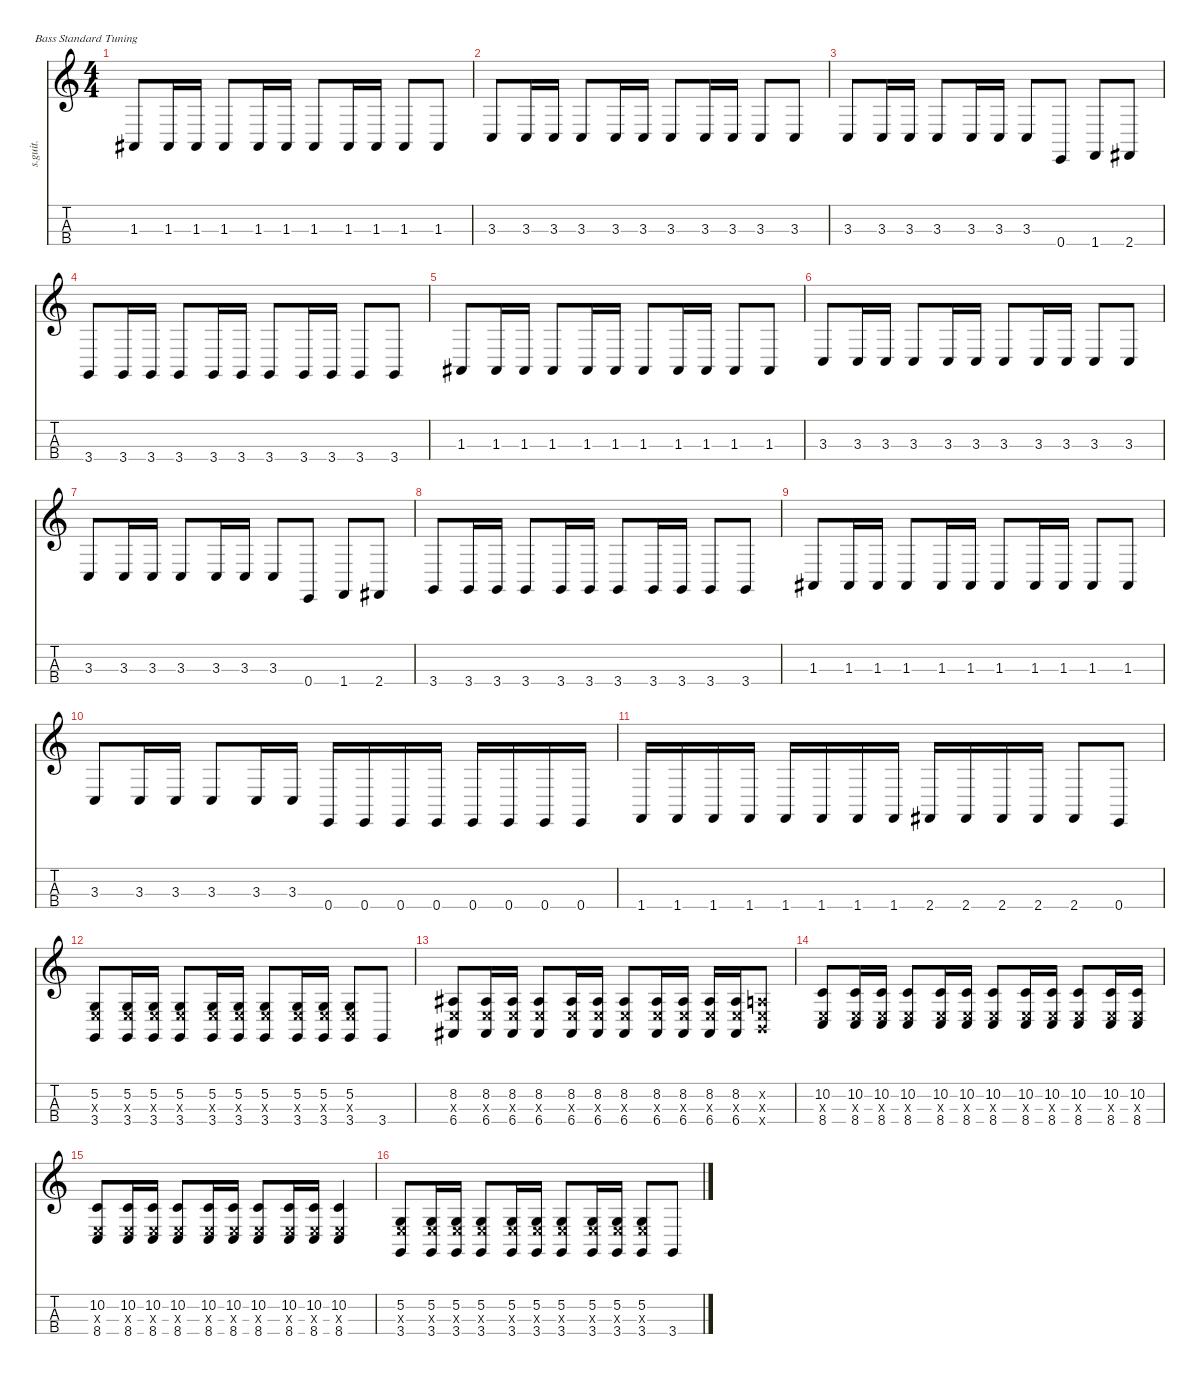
\defaultSystemsLayout 4
\hideDynamics
\bracketExtendMode nobrackets
\track ("Ed King (Bass Guitar)" "s.guit.") {instrument electricbasspick}
\staff {score tabs}
\tuning (G2 D2 A1 E1)
\ts (4 4)
\tempo (150 hide)
\clef g2
\ks c
1.3{acc #}.8{lyrics (0 "") lyrics (1 "") lyrics (2 "") lyrics (3 "") lyrics (4 "") dy f} 1.3{acc #}.16{lyrics (0 "") lyrics (1 "") lyrics (2 "") lyrics (3 "") lyrics (4 "")} 1.3{acc #}.16{lyrics (0 "") lyrics (1 "") lyrics (2 "") lyrics (3 "") lyrics (4 "")} 1.3{acc #}.8{lyrics (0 "") lyrics (1 "") lyrics (2 "") lyrics (3 "") lyrics (4 "")} 1.3{acc #}.16{lyrics (0 "") lyrics (1 "") lyrics (2 "") lyrics (3 "") lyrics (4 "")} 1.3{acc #}.16{lyrics (0 "") lyrics (1 "") lyrics (2 "") lyrics (3 "") lyrics (4 "")} 1.3{acc #}.8{lyrics (0 "") lyrics (1 "") lyrics (2 "") lyrics (3 "") lyrics (4 "")} 1.3{acc #}.16{lyrics (0 "") lyrics (1 "") lyrics (2 "") lyrics (3 "") lyrics (4 "")} 1.3{acc #}.16{lyrics (0 "") lyrics (1 "") lyrics (2 "") lyrics (3 "") lyrics (4 "")} 1.3{acc #}.8{lyrics (0 "") lyrics (1 "") lyrics (2 "") lyrics (3 "") lyrics (4 "")} 1.3{acc #}.8{lyrics (0 "") lyrics (1 "") lyrics (2 "") lyrics (3 "") lyrics (4 "")} |
3.3.8{lyrics (0 "") lyrics (1 "") lyrics (2 "") lyrics (3 "") lyrics (4 "")} 3.3.16{lyrics (0 "") lyrics (1 "") lyrics (2 "") lyrics (3 "") lyrics (4 "")} 3.3.16{lyrics (0 "") lyrics (1 "") lyrics (2 "") lyrics (3 "") lyrics (4 "")} 3.3.8{lyrics (0 "") lyrics (1 "") lyrics (2 "") lyrics (3 "") lyrics (4 "")} 3.3.16{lyrics (0 "") lyrics (1 "") lyrics (2 "") lyrics (3 "") lyrics (4 "")} 3.3.16{lyrics (0 "") lyrics (1 "") lyrics (2 "") lyrics (3 "") lyrics (4 "")} 3.3.8{lyrics (0 "") lyrics (1 "") lyrics (2 "") lyrics (3 "") lyrics (4 "")} 3.3.16{lyrics (0 "") lyrics (1 "") lyrics (2 "") lyrics (3 "") lyrics (4 "")} 3.3.16{lyrics (0 "") lyrics (1 "") lyrics (2 "") lyrics (3 "") lyrics (4 "")} 3.3.8{lyrics (0 "") lyrics (1 "") lyrics (2 "") lyrics (3 "") lyrics (4 "")} 3.3.8{lyrics (0 "") lyrics (1 "") lyrics (2 "") lyrics (3 "") lyrics (4 "")} |
3.3.8{lyrics (0 "") lyrics (1 "") lyrics (2 "") lyrics (3 "") lyrics (4 "")} 3.3.16{lyrics (0 "") lyrics (1 "") lyrics (2 "") lyrics (3 "") lyrics (4 "")} 3.3.16{lyrics (0 "") lyrics (1 "") lyrics (2 "") lyrics (3 "") lyrics (4 "")} 3.3.8{lyrics (0 "") lyrics (1 "") lyrics (2 "") lyrics (3 "") lyrics (4 "")} 3.3.16{lyrics (0 "") lyrics (1 "") lyrics (2 "") lyrics (3 "") lyrics (4 "")} 3.3.16{lyrics (0 "") lyrics (1 "") lyrics (2 "") lyrics (3 "") lyrics (4 "")} 3.3.8{lyrics (0 "") lyrics (1 "") lyrics (2 "") lyrics (3 "") lyrics (4 "")} 0.4.8{lyrics (0 "") lyrics (1 "") lyrics (2 "") lyrics (3 "") lyrics (4 "")} 1.4.8{lyrics (0 "") lyrics (1 "") lyrics (2 "") lyrics (3 "") lyrics (4 "")} 2.4{acc #}.8{lyrics (0 "") lyrics (1 "") lyrics (2 "") lyrics (3 "") lyrics (4 "")} |
3.4.8{lyrics (0 "") lyrics (1 "") lyrics (2 "") lyrics (3 "") lyrics (4 "")} 3.4.16{lyrics (0 "") lyrics (1 "") lyrics (2 "") lyrics (3 "") lyrics (4 "")} 3.4.16{lyrics (0 "") lyrics (1 "") lyrics (2 "") lyrics (3 "") lyrics (4 "")} 3.4.8{lyrics (0 "") lyrics (1 "") lyrics (2 "") lyrics (3 "") lyrics (4 "")} 3.4.16{lyrics (0 "") lyrics (1 "") lyrics (2 "") lyrics (3 "") lyrics (4 "")} 3.4.16{lyrics (0 "") lyrics (1 "") lyrics (2 "") lyrics (3 "") lyrics (4 "")} 3.4.8{lyrics (0 "") lyrics (1 "") lyrics (2 "") lyrics (3 "") lyrics (4 "")} 3.4.16{lyrics (0 "") lyrics (1 "") lyrics (2 "") lyrics (3 "") lyrics (4 "")} 3.4.16{lyrics (0 "") lyrics (1 "") lyrics (2 "") lyrics (3 "") lyrics (4 "")} 3.4.8{lyrics (0 "") lyrics (1 "") lyrics (2 "") lyrics (3 "") lyrics (4 "")} 3.4.8{lyrics (0 "") lyrics (1 "") lyrics (2 "") lyrics (3 "") lyrics (4 "")} |
1.3{acc #}.8{lyrics (0 "") lyrics (1 "") lyrics (2 "") lyrics (3 "") lyrics (4 "")} 1.3{acc #}.16{lyrics (0 "") lyrics (1 "") lyrics (2 "") lyrics (3 "") lyrics (4 "")} 1.3{acc #}.16{lyrics (0 "") lyrics (1 "") lyrics (2 "") lyrics (3 "") lyrics (4 "")} 1.3{acc #}.8{lyrics (0 "") lyrics (1 "") lyrics (2 "") lyrics (3 "") lyrics (4 "")} 1.3{acc #}.16{lyrics (0 "") lyrics (1 "") lyrics (2 "") lyrics (3 "") lyrics (4 "")} 1.3{acc #}.16{lyrics (0 "") lyrics (1 "") lyrics (2 "") lyrics (3 "") lyrics (4 "")} 1.3{acc #}.8{lyrics (0 "") lyrics (1 "") lyrics (2 "") lyrics (3 "") lyrics (4 "")} 1.3{acc #}.16{lyrics (0 "") lyrics (1 "") lyrics (2 "") lyrics (3 "") lyrics (4 "")} 1.3{acc #}.16{lyrics (0 "") lyrics (1 "") lyrics (2 "") lyrics (3 "") lyrics (4 "")} 1.3{acc #}.8{lyrics (0 "") lyrics (1 "") lyrics (2 "") lyrics (3 "") lyrics (4 "")} 1.3{acc #}.8{lyrics (0 "") lyrics (1 "") lyrics (2 "") lyrics (3 "") lyrics (4 "")} |
3.3.8{lyrics (0 "") lyrics (1 "") lyrics (2 "") lyrics (3 "") lyrics (4 "")} 3.3.16{lyrics (0 "") lyrics (1 "") lyrics (2 "") lyrics (3 "") lyrics (4 "")} 3.3.16{lyrics (0 "") lyrics (1 "") lyrics (2 "") lyrics (3 "") lyrics (4 "")} 3.3.8{lyrics (0 "") lyrics (1 "") lyrics (2 "") lyrics (3 "") lyrics (4 "")} 3.3.16{lyrics (0 "") lyrics (1 "") lyrics (2 "") lyrics (3 "") lyrics (4 "")} 3.3.16{lyrics (0 "") lyrics (1 "") lyrics (2 "") lyrics (3 "") lyrics (4 "")} 3.3.8{lyrics (0 "") lyrics (1 "") lyrics (2 "") lyrics (3 "") lyrics (4 "")} 3.3.16{lyrics (0 "") lyrics (1 "") lyrics (2 "") lyrics (3 "") lyrics (4 "")} 3.3.16{lyrics (0 "") lyrics (1 "") lyrics (2 "") lyrics (3 "") lyrics (4 "")} 3.3.8{lyrics (0 "") lyrics (1 "") lyrics (2 "") lyrics (3 "") lyrics (4 "")} 3.3.8{lyrics (0 "") lyrics (1 "") lyrics (2 "") lyrics (3 "") lyrics (4 "")} |
3.3.8{lyrics (0 "") lyrics (1 "") lyrics (2 "") lyrics (3 "") lyrics (4 "")} 3.3.16{lyrics (0 "") lyrics (1 "") lyrics (2 "") lyrics (3 "") lyrics (4 "")} 3.3.16{lyrics (0 "") lyrics (1 "") lyrics (2 "") lyrics (3 "") lyrics (4 "")} 3.3.8{lyrics (0 "") lyrics (1 "") lyrics (2 "") lyrics (3 "") lyrics (4 "")} 3.3.16{lyrics (0 "") lyrics (1 "") lyrics (2 "") lyrics (3 "") lyrics (4 "")} 3.3.16{lyrics (0 "") lyrics (1 "") lyrics (2 "") lyrics (3 "") lyrics (4 "")} 3.3.8{lyrics (0 "") lyrics (1 "") lyrics (2 "") lyrics (3 "") lyrics (4 "")} 0.4.8{lyrics (0 "") lyrics (1 "") lyrics (2 "") lyrics (3 "") lyrics (4 "")} 1.4.8{lyrics (0 "") lyrics (1 "") lyrics (2 "") lyrics (3 "") lyrics (4 "")} 2.4{acc #}.8{lyrics (0 "") lyrics (1 "") lyrics (2 "") lyrics (3 "") lyrics (4 "")} |
3.4.8{lyrics (0 "") lyrics (1 "") lyrics (2 "") lyrics (3 "") lyrics (4 "")} 3.4.16{lyrics (0 "") lyrics (1 "") lyrics (2 "") lyrics (3 "") lyrics (4 "")} 3.4.16{lyrics (0 "") lyrics (1 "") lyrics (2 "") lyrics (3 "") lyrics (4 "")} 3.4.8{lyrics (0 "") lyrics (1 "") lyrics (2 "") lyrics (3 "") lyrics (4 "")} 3.4.16{lyrics (0 "") lyrics (1 "") lyrics (2 "") lyrics (3 "") lyrics (4 "")} 3.4.16{lyrics (0 "") lyrics (1 "") lyrics (2 "") lyrics (3 "") lyrics (4 "")} 3.4.8{lyrics (0 "") lyrics (1 "") lyrics (2 "") lyrics (3 "") lyrics (4 "")} 3.4.16{lyrics (0 "") lyrics (1 "") lyrics (2 "") lyrics (3 "") lyrics (4 "")} 3.4.16{lyrics (0 "") lyrics (1 "") lyrics (2 "") lyrics (3 "") lyrics (4 "")} 3.4.8{lyrics (0 "") lyrics (1 "") lyrics (2 "") lyrics (3 "") lyrics (4 "")} 3.4.8{lyrics (0 "") lyrics (1 "") lyrics (2 "") lyrics (3 "") lyrics (4 "")} |
1.3{acc #}.8{lyrics (0 "") lyrics (1 "") lyrics (2 "") lyrics (3 "") lyrics (4 "")} 1.3{acc #}.16{lyrics (0 "") lyrics (1 "") lyrics (2 "") lyrics (3 "") lyrics (4 "")} 1.3{acc #}.16{lyrics (0 "") lyrics (1 "") lyrics (2 "") lyrics (3 "") lyrics (4 "")} 1.3{acc #}.8{lyrics (0 "") lyrics (1 "") lyrics (2 "") lyrics (3 "") lyrics (4 "")} 1.3{acc #}.16{lyrics (0 "") lyrics (1 "") lyrics (2 "") lyrics (3 "") lyrics (4 "")} 1.3{acc #}.16{lyrics (0 "") lyrics (1 "") lyrics (2 "") lyrics (3 "") lyrics (4 "")} 1.3{acc #}.8{lyrics (0 "") lyrics (1 "") lyrics (2 "") lyrics (3 "") lyrics (4 "")} 1.3{acc #}.16{lyrics (0 "") lyrics (1 "") lyrics (2 "") lyrics (3 "") lyrics (4 "")} 1.3{acc #}.16{lyrics (0 "") lyrics (1 "") lyrics (2 "") lyrics (3 "") lyrics (4 "")} 1.3{acc #}.8{lyrics (0 "") lyrics (1 "") lyrics (2 "") lyrics (3 "") lyrics (4 "")} 1.3{acc #}.8{lyrics (0 "") lyrics (1 "") lyrics (2 "") lyrics (3 "") lyrics (4 "")} |
3.3.8{lyrics (0 "") lyrics (1 "") lyrics (2 "") lyrics (3 "") lyrics (4 "")} 3.3.16{lyrics (0 "") lyrics (1 "") lyrics (2 "") lyrics (3 "") lyrics (4 "")} 3.3.16{lyrics (0 "") lyrics (1 "") lyrics (2 "") lyrics (3 "") lyrics (4 "")} 3.3.8{lyrics (0 "") lyrics (1 "") lyrics (2 "") lyrics (3 "") lyrics (4 "")} 3.3.16{lyrics (0 "") lyrics (1 "") lyrics (2 "") lyrics (3 "") lyrics (4 "")} 3.3.16{lyrics (0 "") lyrics (1 "") lyrics (2 "") lyrics (3 "") lyrics (4 "")} 0.4.16{lyrics (0 "") lyrics (1 "") lyrics (2 "") lyrics (3 "") lyrics (4 "")} 0.4.16{lyrics (0 "") lyrics (1 "") lyrics (2 "") lyrics (3 "") lyrics (4 "")} 0.4.16{lyrics (0 "") lyrics (1 "") lyrics (2 "") lyrics (3 "") lyrics (4 "")} 0.4.16{lyrics (0 "") lyrics (1 "") lyrics (2 "") lyrics (3 "") lyrics (4 "")} 0.4.16{lyrics (0 "") lyrics (1 "") lyrics (2 "") lyrics (3 "") lyrics (4 "")} 0.4.16{lyrics (0 "") lyrics (1 "") lyrics (2 "") lyrics (3 "") lyrics (4 "")} 0.4.16{lyrics (0 "") lyrics (1 "") lyrics (2 "") lyrics (3 "") lyrics (4 "")} 0.4.16{lyrics (0 "") lyrics (1 "") lyrics (2 "") lyrics (3 "") lyrics (4 "")} |
1.4.16{lyrics (0 "") lyrics (1 "") lyrics (2 "") lyrics (3 "") lyrics (4 "")} 1.4.16{lyrics (0 "") lyrics (1 "") lyrics (2 "") lyrics (3 "") lyrics (4 "")} 1.4.16{lyrics (0 "") lyrics (1 "") lyrics (2 "") lyrics (3 "") lyrics (4 "")} 1.4.16{lyrics (0 "") lyrics (1 "") lyrics (2 "") lyrics (3 "") lyrics (4 "")} 1.4.16{lyrics (0 "") lyrics (1 "") lyrics (2 "") lyrics (3 "") lyrics (4 "")} 1.4.16{lyrics (0 "") lyrics (1 "") lyrics (2 "") lyrics (3 "") lyrics (4 "")} 1.4.16{lyrics (0 "") lyrics (1 "") lyrics (2 "") lyrics (3 "") lyrics (4 "")} 1.4.16{lyrics (0 "") lyrics (1 "") lyrics (2 "") lyrics (3 "") lyrics (4 "")} 2.4{acc #}.16{lyrics (0 "") lyrics (1 "") lyrics (2 "") lyrics (3 "") lyrics (4 "")} 2.4{acc #}.16{lyrics (0 "") lyrics (1 "") lyrics (2 "") lyrics (3 "") lyrics (4 "")} 2.4{acc #}.16{lyrics (0 "") lyrics (1 "") lyrics (2 "") lyrics (3 "") lyrics (4 "")} 2.4{acc #}.16{lyrics (0 "") lyrics (1 "") lyrics (2 "") lyrics (3 "") lyrics (4 "")} 2.4{acc #}.8{lyrics (0 "") lyrics (1 "") lyrics (2 "") lyrics (3 "") lyrics (4 "")} 0.4.8{lyrics (0 "") lyrics (1 "") lyrics (2 "") lyrics (3 "") lyrics (4 "")} |
(3.4 7.3{x} 5.2).8{lyrics (0 "") lyrics (1 "") lyrics (2 "") lyrics (3 "") lyrics (4 "")} (3.4 7.3{x} 5.2).16{lyrics (0 "") lyrics (1 "") lyrics (2 "") lyrics (3 "") lyrics (4 "")} (3.4 7.3{x} 5.2).16{lyrics (0 "") lyrics (1 "") lyrics (2 "") lyrics (3 "") lyrics (4 "")} (7.3{x} 5.2 3.4).8{lyrics (0 "") lyrics (1 "") lyrics (2 "") lyrics (3 "") lyrics (4 "")} (3.4 7.3{x} 5.2).16{lyrics (0 "") lyrics (1 "") lyrics (2 "") lyrics (3 "") lyrics (4 "")} (3.4 7.3{x} 5.2).16{lyrics (0 "") lyrics (1 "") lyrics (2 "") lyrics (3 "") lyrics (4 "")} (3.4 7.3{x} 5.2).8{lyrics (0 "") lyrics (1 "") lyrics (2 "") lyrics (3 "") lyrics (4 "")} (3.4 7.3{x} 5.2).16{lyrics (0 "") lyrics (1 "") lyrics (2 "") lyrics (3 "") lyrics (4 "")} (3.4 7.3{x} 5.2).16{lyrics (0 "") lyrics (1 "") lyrics (2 "") lyrics (3 "") lyrics (4 "")} (5.2 7.3{x} 3.4).8{lyrics (0 "") lyrics (1 "") lyrics (2 "") lyrics (3 "") lyrics (4 "")} 3.4.8{lyrics (0 "") lyrics (1 "") lyrics (2 "") lyrics (3 "") lyrics (4 "")} |
(6.4{acc #} 7.3{x} 8.2{acc #}).8{lyrics (0 "") lyrics (1 "") lyrics (2 "") lyrics (3 "") lyrics (4 "")} (6.4{acc #} 7.3{x} 8.2{acc #}).16{lyrics (0 "") lyrics (1 "") lyrics (2 "") lyrics (3 "") lyrics (4 "")} (6.4{acc #} 7.3{x} 8.2{acc #}).16{lyrics (0 "") lyrics (1 "") lyrics (2 "") lyrics (3 "") lyrics (4 "")} (8.2{acc #} 7.3{x} 6.4{acc #}).8{lyrics (0 "") lyrics (1 "") lyrics (2 "") lyrics (3 "") lyrics (4 "")} (6.4{acc #} 7.3{x} 8.2{acc #}).16{lyrics (0 "") lyrics (1 "") lyrics (2 "") lyrics (3 "") lyrics (4 "")} (6.4{acc #} 7.3{x} 8.2{acc #}).16{lyrics (0 "") lyrics (1 "") lyrics (2 "") lyrics (3 "") lyrics (4 "")} (6.4{acc #} 7.3{x} 8.2{acc #}).8{lyrics (0 "") lyrics (1 "") lyrics (2 "") lyrics (3 "") lyrics (4 "")} (6.4{acc #} 7.3{x} 8.2{acc #}).16{lyrics (0 "") lyrics (1 "") lyrics (2 "") lyrics (3 "") lyrics (4 "")} (6.4{acc #} 7.3{x} 8.2{acc #}).16{lyrics (0 "") lyrics (1 "") lyrics (2 "") lyrics (3 "") lyrics (4 "")} (8.2{acc #} 7.3{x} 6.4{acc #}).16{lyrics (0 "") lyrics (1 "") lyrics (2 "") lyrics (3 "") lyrics (4 "")} (7.3{x} 6.4{acc #} 8.2{acc #}).16{lyrics (0 "") lyrics (1 "") lyrics (2 "") lyrics (3 "") lyrics (4 "")} (7.3{x} 7.2{x} 7.4{x}).8{lyrics (0 "") lyrics (1 "") lyrics (2 "") lyrics (3 "") lyrics (4 "")} |
(10.2 7.3{x} 8.4).8{lyrics (0 "") lyrics (1 "") lyrics (2 "") lyrics (3 "") lyrics (4 "")} (7.3{x} 8.4 10.2).16{lyrics (0 "") lyrics (1 "") lyrics (2 "") lyrics (3 "") lyrics (4 "")} (7.3{x} 8.4 10.2).16{lyrics (0 "") lyrics (1 "") lyrics (2 "") lyrics (3 "") lyrics (4 "")} (10.2 7.3{x} 8.4).8{lyrics (0 "") lyrics (1 "") lyrics (2 "") lyrics (3 "") lyrics (4 "")} (7.3{x} 8.4 10.2).16{lyrics (0 "") lyrics (1 "") lyrics (2 "") lyrics (3 "") lyrics (4 "")} (7.3{x} 8.4 10.2).16{lyrics (0 "") lyrics (1 "") lyrics (2 "") lyrics (3 "") lyrics (4 "")} (10.2 7.3{x} 8.4).8{lyrics (0 "") lyrics (1 "") lyrics (2 "") lyrics (3 "") lyrics (4 "")} (7.3{x} 8.4 10.2).16{lyrics (0 "") lyrics (1 "") lyrics (2 "") lyrics (3 "") lyrics (4 "")} (7.3{x} 8.4 10.2).16{lyrics (0 "") lyrics (1 "") lyrics (2 "") lyrics (3 "") lyrics (4 "")} (10.2 7.3{x} 8.4).8{lyrics (0 "") lyrics (1 "") lyrics (2 "") lyrics (3 "") lyrics (4 "")} (7.3{x} 8.4 10.2).16{lyrics (0 "") lyrics (1 "") lyrics (2 "") lyrics (3 "") lyrics (4 "")} (7.3{x} 8.4 10.2).16{lyrics (0 "") lyrics (1 "") lyrics (2 "") lyrics (3 "") lyrics (4 "")} |
(10.2 7.3{x} 8.4).8{lyrics (0 "") lyrics (1 "") lyrics (2 "") lyrics (3 "") lyrics (4 "")} (7.3{x} 8.4 10.2).16{lyrics (0 "") lyrics (1 "") lyrics (2 "") lyrics (3 "") lyrics (4 "")} (7.3{x} 8.4 10.2).16{lyrics (0 "") lyrics (1 "") lyrics (2 "") lyrics (3 "") lyrics (4 "")} (10.2 7.3{x} 8.4).8{lyrics (0 "") lyrics (1 "") lyrics (2 "") lyrics (3 "") lyrics (4 "")} (10.2 7.3{x} 8.4).16{lyrics (0 "") lyrics (1 "") lyrics (2 "") lyrics (3 "") lyrics (4 "")} (7.3{x} 8.4 10.2).16{lyrics (0 "") lyrics (1 "") lyrics (2 "") lyrics (3 "") lyrics (4 "")} (10.2 7.3{x} 8.4).8{lyrics (0 "") lyrics (1 "") lyrics (2 "") lyrics (3 "") lyrics (4 "")} (7.3{x} 8.4 10.2).16{lyrics (0 "") lyrics (1 "") lyrics (2 "") lyrics (3 "") lyrics (4 "")} (7.3{x} 8.4 10.2).16{lyrics (0 "") lyrics (1 "") lyrics (2 "") lyrics (3 "") lyrics (4 "")} (10.2 7.3{x} 8.4).4{lyrics (0 "") lyrics (1 "") lyrics (2 "") lyrics (3 "") lyrics (4 "")} |
(3.4 7.3{x} 5.2).8{lyrics (0 "") lyrics (1 "") lyrics (2 "") lyrics (3 "") lyrics (4 "")} (3.4 7.3{x} 5.2).16{lyrics (0 "") lyrics (1 "") lyrics (2 "") lyrics (3 "") lyrics (4 "")} (3.4 7.3{x} 5.2).16{lyrics (0 "") lyrics (1 "") lyrics (2 "") lyrics (3 "") lyrics (4 "")} (7.3{x} 5.2 3.4).8{lyrics (0 "") lyrics (1 "") lyrics (2 "") lyrics (3 "") lyrics (4 "")} (3.4 7.3{x} 5.2).16{lyrics (0 "") lyrics (1 "") lyrics (2 "") lyrics (3 "") lyrics (4 "")} (3.4 7.3{x} 5.2).16{lyrics (0 "") lyrics (1 "") lyrics (2 "") lyrics (3 "") lyrics (4 "")} (3.4 7.3{x} 5.2).8{lyrics (0 "") lyrics (1 "") lyrics (2 "") lyrics (3 "") lyrics (4 "")} (3.4 7.3{x} 5.2).16{lyrics (0 "") lyrics (1 "") lyrics (2 "") lyrics (3 "") lyrics (4 "")} (3.4 7.3{x} 5.2).16{lyrics (0 "") lyrics (1 "") lyrics (2 "") lyrics (3 "") lyrics (4 "")} (5.2 7.3{x} 3.4).8{lyrics (0 "") lyrics (1 "") lyrics (2 "") lyrics (3 "") lyrics (4 "")} 3.4.8{lyrics (0 "") lyrics (1 "") lyrics (2 "") lyrics (3 "") lyrics (4 "")}
